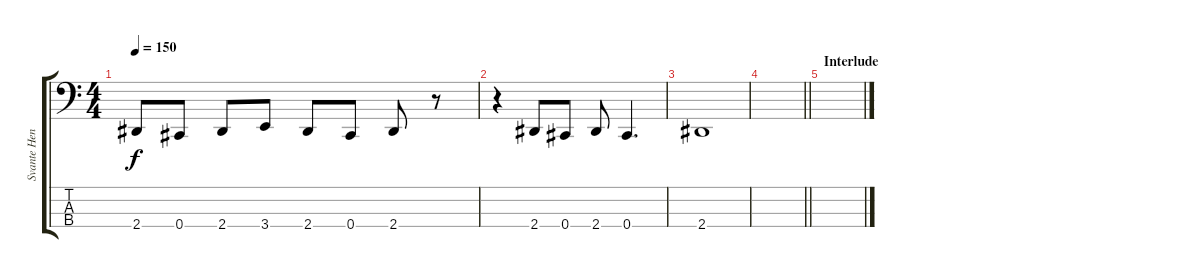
\track ("Svante Henrysson" "Svante Hen") {instrument electricbassfinger}
\staff {score tabs}
\tuning (E2 B1 Gb1 Db1) {hide}
\ts (4 4)
\tempo 150
\clef f4
\ks c
2.4.8{dy f} 0.4.8 2.4.8 3.4.8 2.4.8 0.4.8 2.4.8 r.8 |
r.4 2.4.8 0.4.8 2.4.8 0.4.4{d} |
2.4.1 |
\barLineRight lightlight
|
\section ("" "Interlude")
